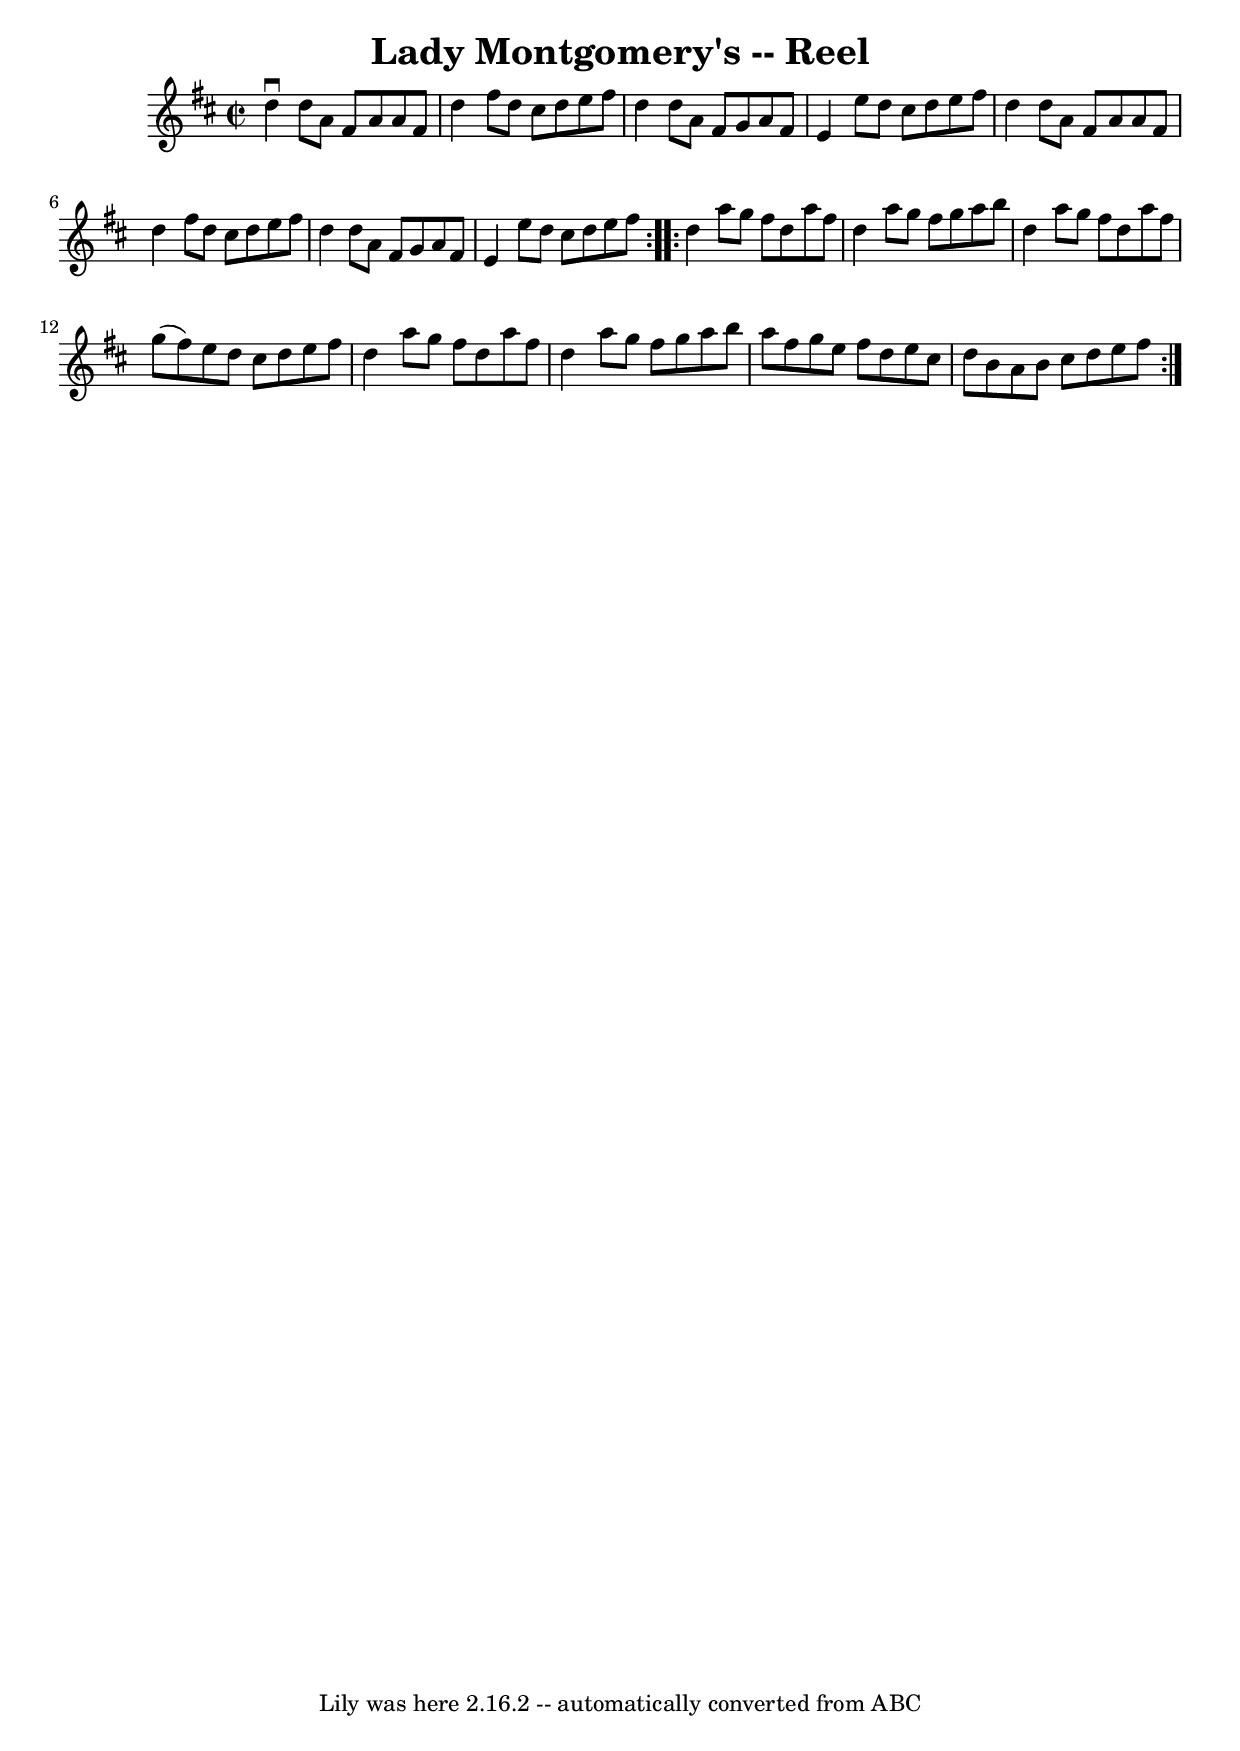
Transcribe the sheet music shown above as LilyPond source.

\version "2.7.40"
\include "Mammoth.ily"
\header {
	%% book = "Ryan's Mammoth Collection"
	crossRefNumber = "1"
	footnotes = ""
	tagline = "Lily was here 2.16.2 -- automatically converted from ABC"
	title = "Lady Montgomery's -- Reel"
}
voicedefault =  {


\repeat volta 2 {
\override Staff.TimeSignature #'style = #'C
 \time 2/2 \key d \major d''4^\downbow d''8 a'8 fis'8 a'8 a'8  
 fis'8  |
 d''4 fis''8 d''8 cis''8 d''8 e''8 fis''8  
|
 d''4 d''8 a'8 fis'8 g'8 a'8 fis'8  |
 e'4  
 e''8 d''8 cis''8 d''8 e''8 fis''8  |
 d''4 d''8   
 a'8 fis'8 a'8 a'8 fis'8  |
 d''4 fis''8 d''8    
cis''8 d''8 e''8 fis''8  |
 d''4 d''8 a'8 fis'8    
g'8 a'8 fis'8  |
 e'4 e''8 d''8 cis''8 d''8 e''8   
 fis''8  } \repeat volta 2 { d''4 a''8 g''8 fis''8 d''8 a''8 
 fis''8  |
 d''4 a''8 g''8 fis''8 g''8 a''8 b''8  
|
 d''4 a''8 g''8 fis''8 d''8 a''8 fis''8  |
   
g''8 (fis''8) e''8 d''8 cis''8 d''8 e''8 fis''8  
|
 d''4 a''8 g''8 fis''8 d''8 a''8 fis''8  |
 
 d''4 a''8 g''8 fis''8 g''8 a''8 b''8  |
 a''8    
fis''8 g''8 e''8 fis''8 d''8 e''8 cis''8  |
 d''8    
b'8 a'8 b'8 cis''8 d''8 e''8 fis''8  }   
}

\score{
    <<

	\context Staff="default"
	{
	    \voicedefault 
	}

    >>
	\layout {
	}
	\midi {}
}
